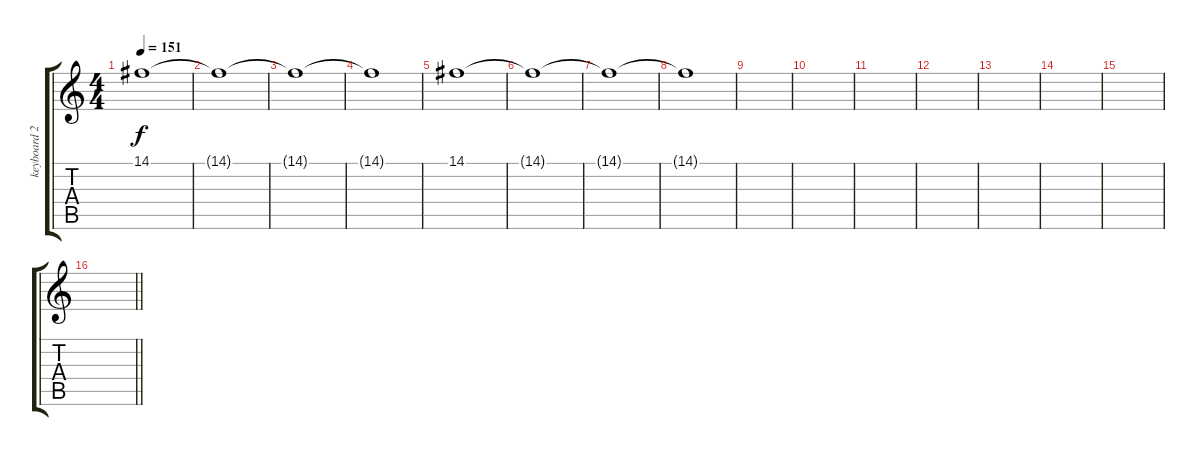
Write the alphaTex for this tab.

\track ("keyboard 2" "keyboard 2") {instrument stringensemble1}
\staff {score tabs}
\tuning (E4 B3 G3 D3 A2 E2) {hide}
\ts (4 4)
\tempo 151
\clef g2
\ks c
14.1.1{dy f balance 16} |
14.1{t}.1 |
14.1{t}.1 |
14.1{t}.1 |
14.1.1{balance 0} |
14.1{t}.1 |
14.1{t}.1 |
14.1{t}.1 |
|
|
|
|
|
|
|
\barLineRight lightlight
